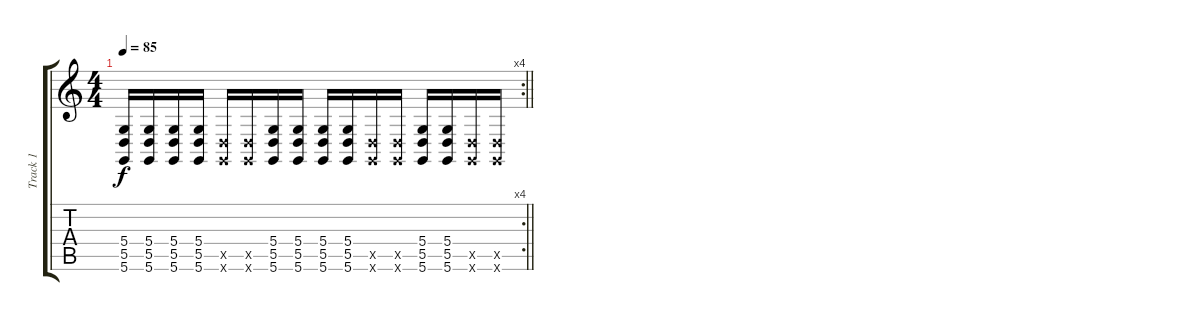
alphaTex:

\track ("Track 1" "Track 1") {instrument acousticgrandpiano}
\staff {score tabs}
\tuning (E4 B3 G3 D3 A2 D2) {hide}
\rc 4
\ts (4 4)
\tempo 85
\clef g2
\barLineRight lightlight
\ks c
(5.4 5.5 5.6).16{dy f} (5.4 5.5 5.6).16 (5.4 5.5 5.6).16 (5.4 5.5 5.6).16 (5.5{x} 5.6{x}).16 (5.5{x} 5.6{x}).16 (5.4 5.5 5.6).16 (5.4 5.5 5.6).16 (5.4 5.5 5.6).16 (5.4 5.5 5.6).16 (5.5{x} 5.6{x}).16 (5.5{x} 5.6{x}).16 (5.4 5.5 5.6).16 (5.4 5.5 5.6).16 (5.5{x} 5.6{x}).16 (5.5{x} 5.6{x}).16
